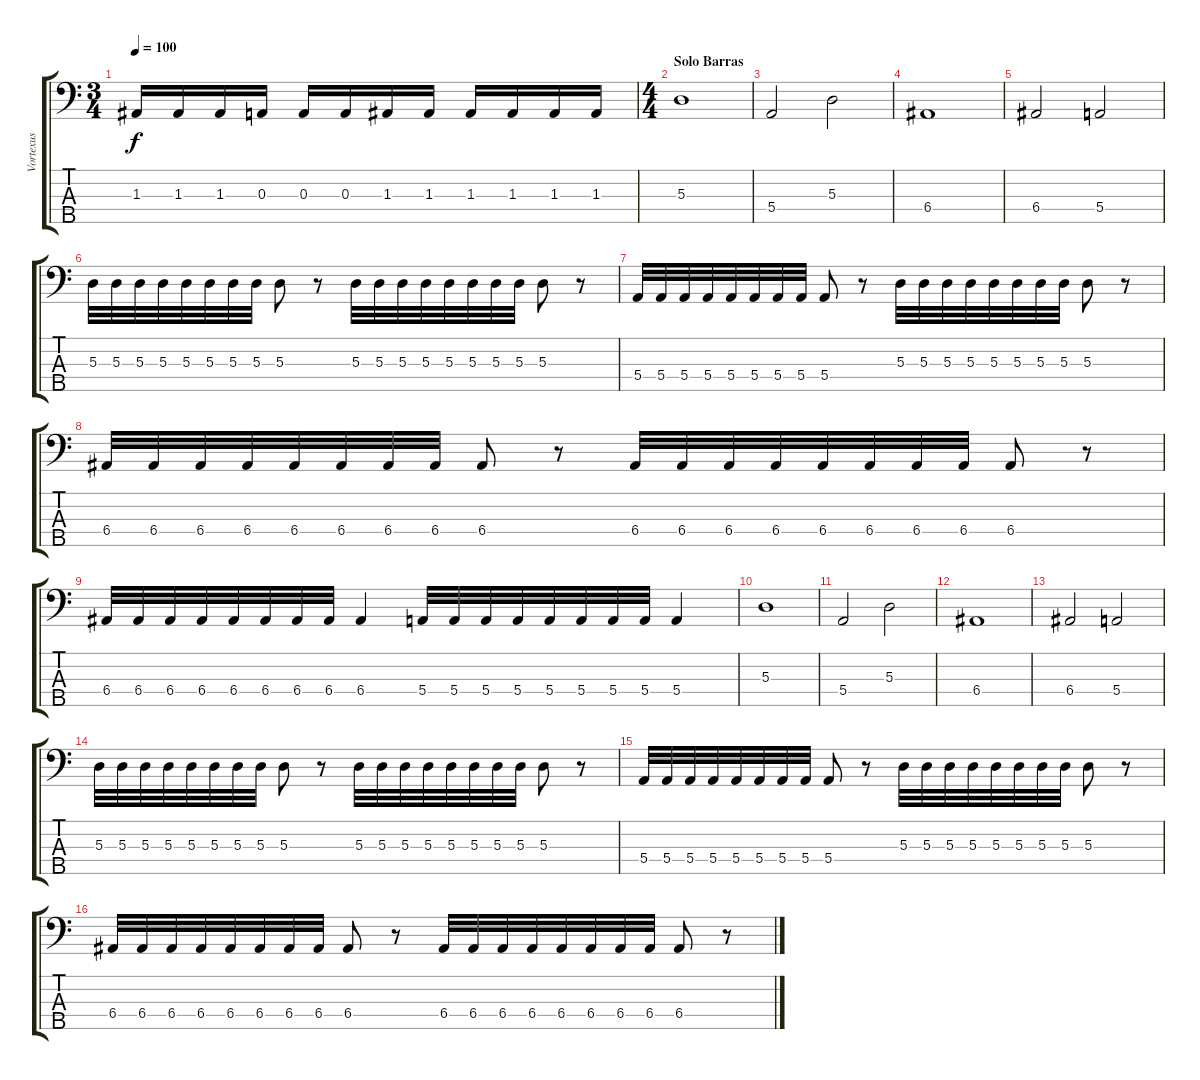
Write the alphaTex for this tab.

\track ("Vortexus" "Vortexus") {instrument electricbassfinger}
\staff {score tabs}
\tuning (G2 D2 A1 E1 B0) {hide}
\ts (3 4)
\tempo 100
\clef f4
\ks c
1.3.16{dy f} 1.3.16 1.3.16 0.3.16 0.3.16 0.3.16 1.3.16 1.3.16 1.3.16 1.3.16 1.3.16 1.3.16 |
\ts (4 4)
\section ("" "Solo Barras")
5.3.1 |
5.4.2 5.3.2 |
6.4.1 |
6.4.2 5.4.2 |
5.3.32 5.3.32 5.3.32 5.3.32 5.3.32 5.3.32 5.3.32 5.3.32 5.3.8 r.8 5.3.32 5.3.32 5.3.32 5.3.32 5.3.32 5.3.32 5.3.32 5.3.32 5.3.8 r.8 |
5.4.32 5.4.32 5.4.32 5.4.32 5.4.32 5.4.32 5.4.32 5.4.32 5.4.8 r.8 5.3.32 5.3.32 5.3.32 5.3.32 5.3.32 5.3.32 5.3.32 5.3.32 5.3.8 r.8 |
6.4.32 6.4.32 6.4.32 6.4.32 6.4.32 6.4.32 6.4.32 6.4.32 6.4.8 r.8 6.4.32 6.4.32 6.4.32 6.4.32 6.4.32 6.4.32 6.4.32 6.4.32 6.4.8 r.8 |
6.4.32 6.4.32 6.4.32 6.4.32 6.4.32 6.4.32 6.4.32 6.4.32 6.4.4 5.4.32 5.4.32 5.4.32 5.4.32 5.4.32 5.4.32 5.4.32 5.4.32 5.4.4 |
5.3.1 |
5.4.2 5.3.2 |
6.4.1 |
6.4.2 5.4.2 |
5.3.32 5.3.32 5.3.32 5.3.32 5.3.32 5.3.32 5.3.32 5.3.32 5.3.8 r.8 5.3.32 5.3.32 5.3.32 5.3.32 5.3.32 5.3.32 5.3.32 5.3.32 5.3.8 r.8 |
5.4.32 5.4.32 5.4.32 5.4.32 5.4.32 5.4.32 5.4.32 5.4.32 5.4.8 r.8 5.3.32 5.3.32 5.3.32 5.3.32 5.3.32 5.3.32 5.3.32 5.3.32 5.3.8 r.8 |
6.4.32 6.4.32 6.4.32 6.4.32 6.4.32 6.4.32 6.4.32 6.4.32 6.4.8 r.8 6.4.32 6.4.32 6.4.32 6.4.32 6.4.32 6.4.32 6.4.32 6.4.32 6.4.8 r.8
